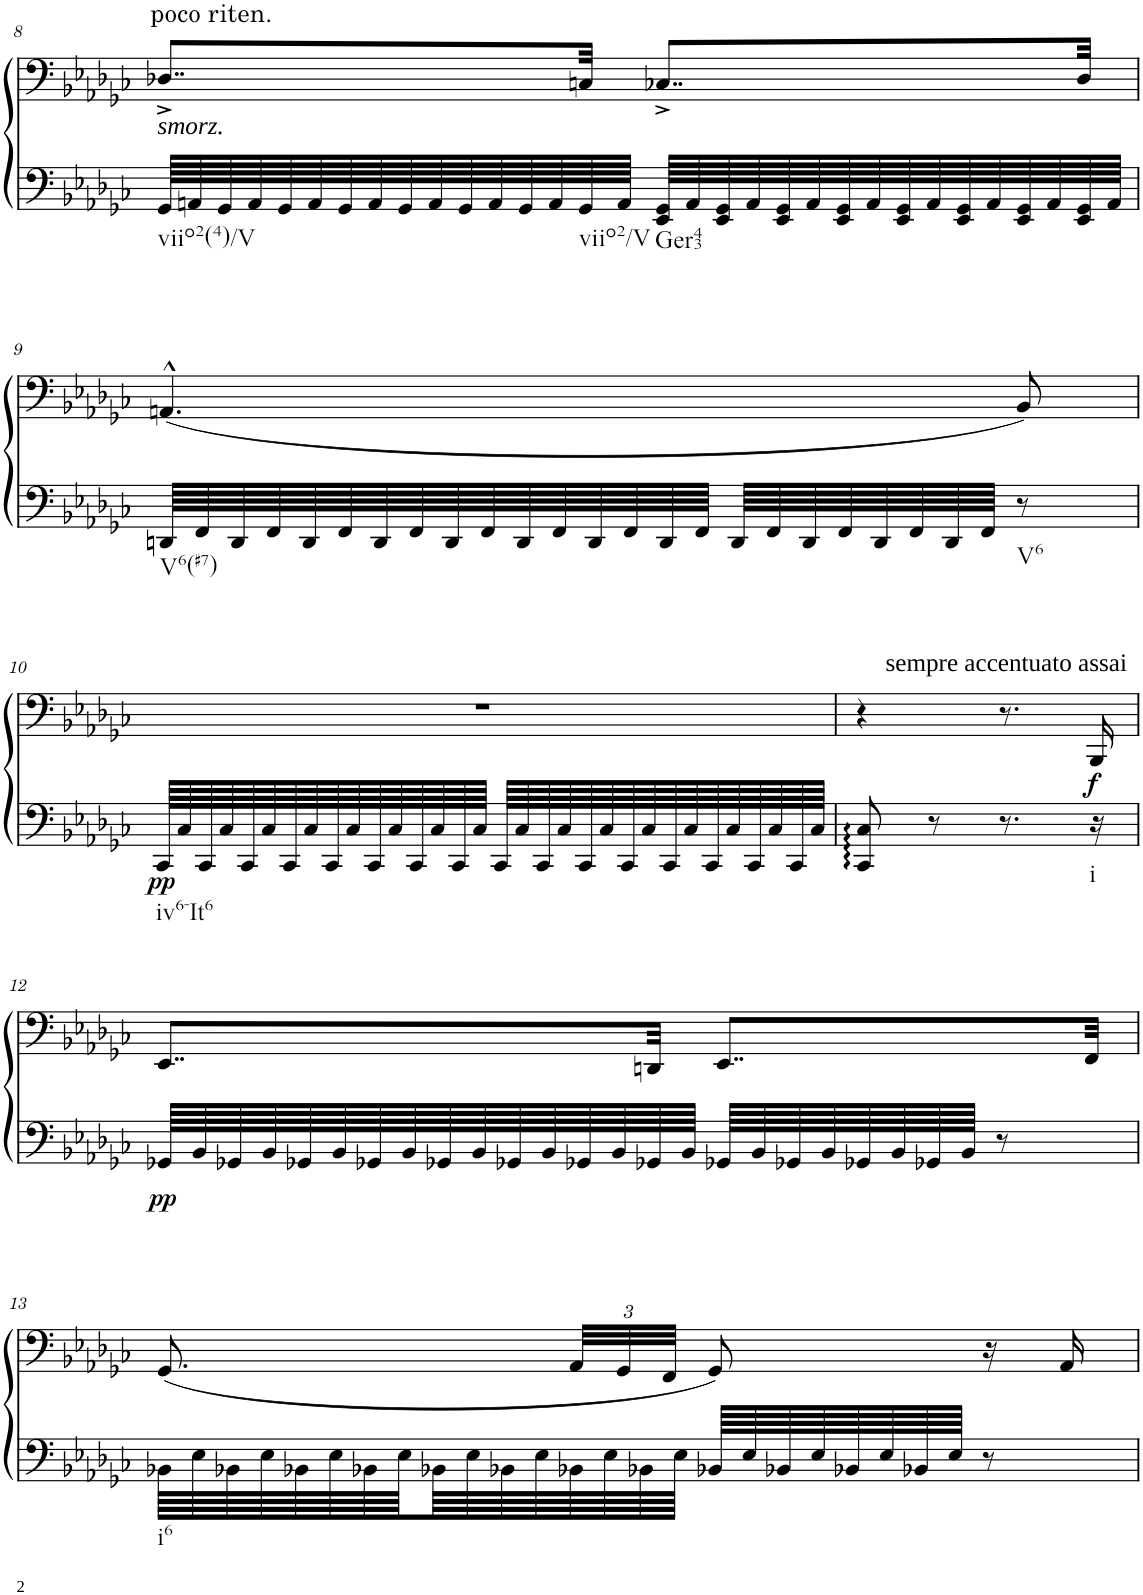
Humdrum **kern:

**kern	**kern	**dynam
*part1	*part1	*part1
*staff2	*staff1	*staff1/2
*I"Piano	*	*
*I'Pno.	*	*
!!LO:PB:g=z
*clefF4	*clefG2	*
*k[b-e-a-d-g-c-]	*k[b-e-a-d-g-c-]	*
*G-:	*G-:	*
*M2/4	*M2/4	*
=8	=8	=8
!	!LO:TX:b:i:t=smorz.	!
!	!LO:TX:a:t=poco riten.	!
!LO:TX:b:t=viio2(4)/V	!	!
64GG-/LLLL	8..D-X^/L	.
64AAn/	.	.
64GG-/	.	.
64AA/	.	.
64GG-/	.	.
64AA/	.	.
64GG-/	.	.
64AA/	.	.
64GG-/	.	.
64AA/	.	.
64GG-/	.	.
64AA/	.	.
64GG-/	.	.
64AA/	.	.
!LO:TX:b:t=viio2/V	!	!
64GG-/	32Cn/Jkk	.
64AA/JJJJ	.	.
!LO:TX:b:t=Ger43	!	!
64EE-/ 64GG-/LLLL	8..C-X^/L	.
64AA/	.	.
64EE-/ 64GG-/	.	.
64AA/	.	.
64EE-/ 64GG-/	.	.
64AA/	.	.
64EE-/ 64GG-/	.	.
64AA/	.	.
64EE-/ 64GG-/	.	.
64AA/	.	.
64EE-/ 64GG-/	.	.
64AA/	.	.
64EE-/ 64GG-/	.	.
64AA/	.	.
64EE-/ 64GG-/	32D-/Jkk	.
64AA/JJJJ	.	.
!!LO:LB:g=z
=9	=9	=9
!LO:TX:b:t=V6(#7)	!	!
64DDn/LLLL	(4.AAn^^/	.
64FF/	.	.
64DD/	.	.
64FF/	.	.
64DD/	.	.
64FF/	.	.
64DD/	.	.
64FF/	.	.
64DD/	.	.
64FF/	.	.
64DD/	.	.
64FF/	.	.
64DD/	.	.
64FF/	.	.
64DD/	.	.
64FF/JJJJ	.	.
64DD/LLLL	.	.
64FF/	.	.
64DD/	.	.
64FF/	.	.
64DD/	.	.
64FF/	.	.
64DD/	.	.
64FF/JJJJ	.	.
!LO:TX:b:t=V6	!	!
8r	8BB-/)	.
!!LO:LB:g=z
=10	=10	=10
!LO:TX:b:t=iv6-It6	!	!
!	!	!LO:DY:b=2
64CC-/LLLL	2r	pp
64C-/	.	.
64CC-/	.	.
64C-/	.	.
64CC-/	.	.
64C-/	.	.
64CC-/	.	.
64C-/	.	.
64CC-/	.	.
64C-/	.	.
64CC-/	.	.
64C-/	.	.
64CC-/	.	.
64C-/	.	.
64CC-/	.	.
64C-/JJJJ	.	.
64CC-/LLLL	.	.
64C-/	.	.
64CC-/	.	.
64C-/	.	.
64CC-/	.	.
64C-/	.	.
64CC-/	.	.
64C-/	.	.
64CC-/	.	.
64C-/	.	.
64CC-/	.	.
64C-/	.	.
64CC-/	.	.
64C-/	.	.
64CC-/	.	.
64C-/JJJJ	.	.
=11	=11	=11
8CC-/ 8C-/	4r	.
8r	.	.
8.r	8.r	.
!	!LO:TX:a:t=sempre accentuato assai	!
!LO:TX:b:t=i	!	!
!	!	!LO:DY:b
16r	16BBB-/	f
!!LO:LB:g=z
=12	=12	=12
!	!	!LO:DY:b=2
64GG-X/LLLL	8..EE-/L	pp
64BB-/	.	.
64GG-X/	.	.
64BB-/	.	.
64GG-X/	.	.
64BB-/	.	.
64GG-X/	.	.
64BB-/	.	.
64GG-X/	.	.
64BB-/	.	.
64GG-X/	.	.
64BB-/	.	.
64GG-X/	.	.
64BB-/	.	.
64GG-X/	32DDn/Jkk	.
64BB-/JJJJ	.	.
64GG-X/LLLL	8..EE-/L	.
64BB-/	.	.
64GG-X/	.	.
64BB-/	.	.
64GG-X/	.	.
64BB-/	.	.
64GG-X/	.	.
64BB-/JJJJ	.	.
8r	.	.
.	32FF/Jkk	.
!!LO:LB:g=z
=13	=13	=13
!LO:TX:b:t=i6	!	!
64BB-X\LLLL	(8.GG-/	.
64E-\	.	.
64BB-X\	.	.
64E-\	.	.
64BB-X\	.	.
64E-\	.	.
64BB-X\	.	.
64E-\	.	.
64BB-X\	.	.
64E-\	.	.
64BB-X\	.	.
64E-\	.	.
*	*Xbrackettup	*
64BB-X\	48AA-/LLL	.
64E-\	.	.
.	48GG-/	.
64BB-X\	.	.
.	48FF/JJJ	.
64E-\JJJJ	.	.
64BB-X/LLLL	8GG-/)	.
64E-/	.	.
64BB-X/	.	.
64E-/	.	.
64BB-X/	.	.
64E-/	.	.
64BB-X/	.	.
64E-/JJJJ	.	.
8r	16r	.
.	16AA-/	.
=	=	=
*-	*-	*-
